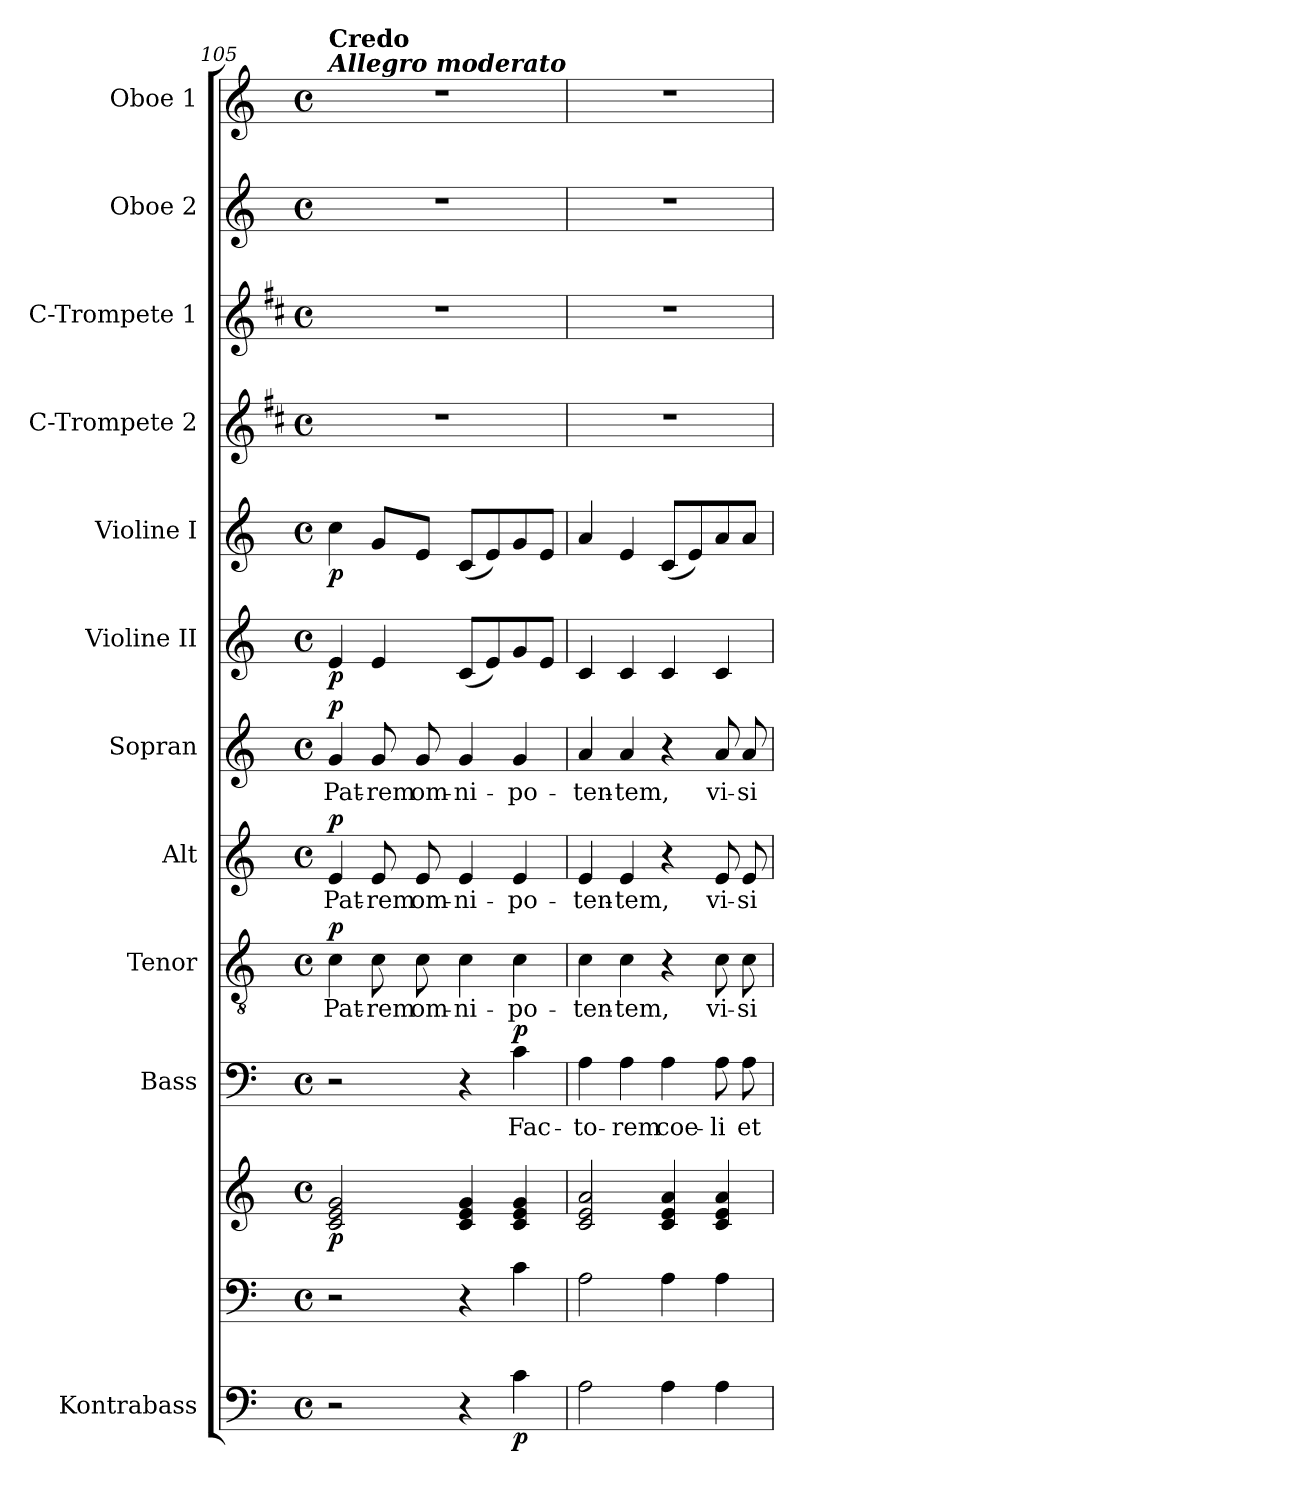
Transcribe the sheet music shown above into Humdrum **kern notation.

**kern	**dynam	**kern	**kern	**dynam	**kern	**text	**dynam	**kern	**text	**dynam	**kern	**text	**dynam	**kern	**text	**dynam	**kern	**dynam	**kern	**dynam	**kern	**kern	**kern	**kern
*part12	*part12	*part11	*part11	*part11	*part10	*part10	*part10	*part9	*part9	*part9	*part8	*part8	*part8	*part7	*part7	*part7	*part6	*part6	*part5	*part5	*part4	*part3	*part2	*part1
*staff13	*staff13	*staff12	*staff11	*staff11/12	*staff10	*staff10	*staff10	*staff9	*staff9	*staff9	*staff8	*staff8	*staff8	*staff7	*staff7	*staff7	*staff6	*staff6	*staff5	*staff5	*staff4	*staff3	*staff2	*staff1
*I"Kontrabass	*	*	*	*	*I"Bass	*	*	*I"Tenor	*	*	*I"Alt	*	*	*I"Sopran	*	*	*I"Violine II	*	*I"Violine I	*	*I"C-Trompete 2	*I"C-Trompete 1	*I"Oboe 2	*I"Oboe 1
*I'Kb.	*	*	*	*	*I'B.	*	*	*I'T.	*	*	*I'A.	*	*	*I'S.	*	*	*I'Vl. II	*	*I'Vl. I	*	*I'C Trp. 2	*I'C Trp. 1	*I'Ob. 2	*I'Ob. 1
!!LO:PB:g=z
*clefF4	*	*clefF4	*clefG2	*	*clefF4	*	*	*clefGv2	*	*	*clefG2	*	*	*clefG2	*	*	*clefG2	*	*clefG2	*	*clefG2	*clefG2	*clefG2	*clefG2
*ITrd7c12	*	*	*	*	*	*	*	*	*	*	*	*	*	*	*	*	*	*	*	*	*ITrd1c2	*ITrd1c2	*	*
*k[]	*	*k[]	*k[]	*	*k[]	*	*	*k[]	*	*	*k[]	*	*	*k[]	*	*	*k[]	*	*k[]	*	*k[]	*k[]	*k[]	*k[]
*C:	*	*C:	*C:	*	*C:	*	*	*C:	*	*	*C:	*	*	*C:	*	*	*C:	*	*C:	*	*C:	*C:	*C:	*C:
*M4/4	*	*M4/4	*M4/4	*	*M4/4	*	*	*M4/4	*	*	*M4/4	*	*	*M4/4	*	*	*M4/4	*	*M4/4	*	*M4/4	*M4/4	*M4/4	*M4/4
*met(c)	*	*met(c)	*met(c)	*	*met(c)	*	*	*met(c)	*	*	*met(c)	*	*	*met(c)	*	*	*met(c)	*	*met(c)	*	*met(c)	*met(c)	*met(c)	*met(c)
=105	=105	=105	=105	=105	=105	=105	=105	=105	=105	=105	=105	=105	=105	=105	=105	=105	=105	=105	=105	=105	=105	=105	=105	=105
!	!	!	!	!	!	!	!	!	!	!	!	!	!	!	!	!	!	!	!	!	!	!	!	!LO:TX:a:Bi:t=Allegro moderato
!	!	!	!	!	!	!	!	!	!	!	!	!	!	!	!	!	!	!	!	!	!	!	!	!LO:TX:a:B:t=Credo
!	!	!	!	!LO:DY:b	!	!	!	!	!LO:LY:b	!LO:DY:a	!	!LO:LY:b	!LO:DY:a	!	!LO:LY:b	!LO:DY:a	!	!LO:DY:b	!	!LO:DY:b	!	!	!	!
2r	.	2r	2c/ 2e/ 2g/	p	2r	.	.	4c\	Pat-	p	4e/	Pat-	p	4g/	Pat-	p	4e/	p	4cc\	p	1r	1r	1r	1r
!	!	!	!	!	!	!	!	!	!LO:LY:b	!	!	!LO:LY:b	!	!	!LO:LY:b	!	!	!	!	!	!	!	!	!
.	.	.	.	.	.	.	.	8c\	-rem	.	8e/	-rem	.	8g/	-rem	.	4e/	.	8g/L	.	.	.	.	.
!	!	!	!	!	!	!	!	!	!LO:LY:b	!	!	!LO:LY:b	!	!	!LO:LY:b	!	!	!	!	!	!	!	!	!
.	.	.	.	.	.	.	.	8c\	om-	.	8e/	om-	.	8g/	om-	.	.	.	8e/J	.	.	.	.	.
!	!	!	!	!	!	!	!	!	!LO:LY:b	!	!	!LO:LY:b	!	!	!LO:LY:b	!	!	!	!	!	!	!	!	!
4r	.	4r	4c/ 4e/ 4g/	.	4r	.	.	4c\	-ni-	.	4e/	-ni-	.	4g/	-ni-	.	(<8c/L	.	(<8c/L	.	.	.	.	.
.	.	.	.	.	.	.	.	.	.	.	.	.	.	.	.	.	8e/)	.	8e/)	.	.	.	.	.
!	!LO:DY:b	!	!	!	!	!LO:LY:b	!LO:DY:a	!	!LO:LY:b	!	!	!LO:LY:b	!	!	!LO:LY:b	!	!	!	!	!	!	!	!	!
4C\	p	4c\	4c/ 4e/ 4g/	.	4c\	Fac-	p	4c\	-po-	.	4e/	-po-	.	4g/	-po-	.	8g/	.	8g/	.	.	.	.	.
.	.	.	.	.	.	.	.	.	.	.	.	.	.	.	.	.	8e/J	.	8e/J	.	.	.	.	.
=106	=106	=106	=106	=106	=106	=106	=106	=106	=106	=106	=106	=106	=106	=106	=106	=106	=106	=106	=106	=106	=106	=106	=106	=106
!	!	!	!	!	!	!LO:LY:b	!	!	!LO:LY:b	!	!	!LO:LY:b	!	!	!LO:LY:b	!	!	!	!	!	!	!	!	!
2AA\	.	2A\	2c/ 2e/ 2a/	.	4A\	-to-	.	4c\	-ten-	.	4e/	-ten-	.	4a/	-ten-	.	4c/	.	4a/	.	1r	1r	1r	1r
!	!	!	!	!	!	!LO:LY:b	!	!	!LO:LY:b	!	!	!LO:LY:b	!	!	!LO:LY:b	!	!	!	!	!	!	!	!	!
.	.	.	.	.	4A\	-rem	.	4c\	-tem,	.	4e/	-tem,	.	4a/	-tem,	.	4c/	.	4e/	.	.	.	.	.
!	!	!	!	!	!	!LO:LY:b	!	!	!	!	!	!	!	!	!	!	!	!	!	!	!	!	!	!
4AA\	.	4A\	4c/ 4e/ 4a/	.	4A\	coe-	.	4r	.	.	4r	.	.	4r	.	.	4c/	.	(<8c/L	.	.	.	.	.
.	.	.	.	.	.	.	.	.	.	.	.	.	.	.	.	.	.	.	8e/)	.	.	.	.	.
!	!	!	!	!	!	!LO:LY:b	!	!	!LO:LY:b	!	!	!LO:LY:b	!	!	!LO:LY:b	!	!	!	!	!	!	!	!	!
4AA\	.	4A\	4c/ 4e/ 4a/	.	8A\	-li	.	8c\	vi-	.	8e/	vi-	.	8a/	vi-	.	4c/	.	8a/	.	.	.	.	.
!	!	!	!	!	!	!LO:LY:b	!	!	!LO:LY:b	!	!	!LO:LY:b	!	!	!LO:LY:b	!	!	!	!	!	!	!	!	!
.	.	.	.	.	8A\	et	.	8c\	-si-	.	8e/	-si-	.	8a/	-si-	.	.	.	8a/J	.	.	.	.	.
=	=	=	=	=	=	=	=	=	=	=	=	=	=	=	=	=	=	=	=	=	=	=	=	=
*-	*-	*-	*-	*-	*-	*-	*-	*-	*-	*-	*-	*-	*-	*-	*-	*-	*-	*-	*-	*-	*-	*-	*-	*-
